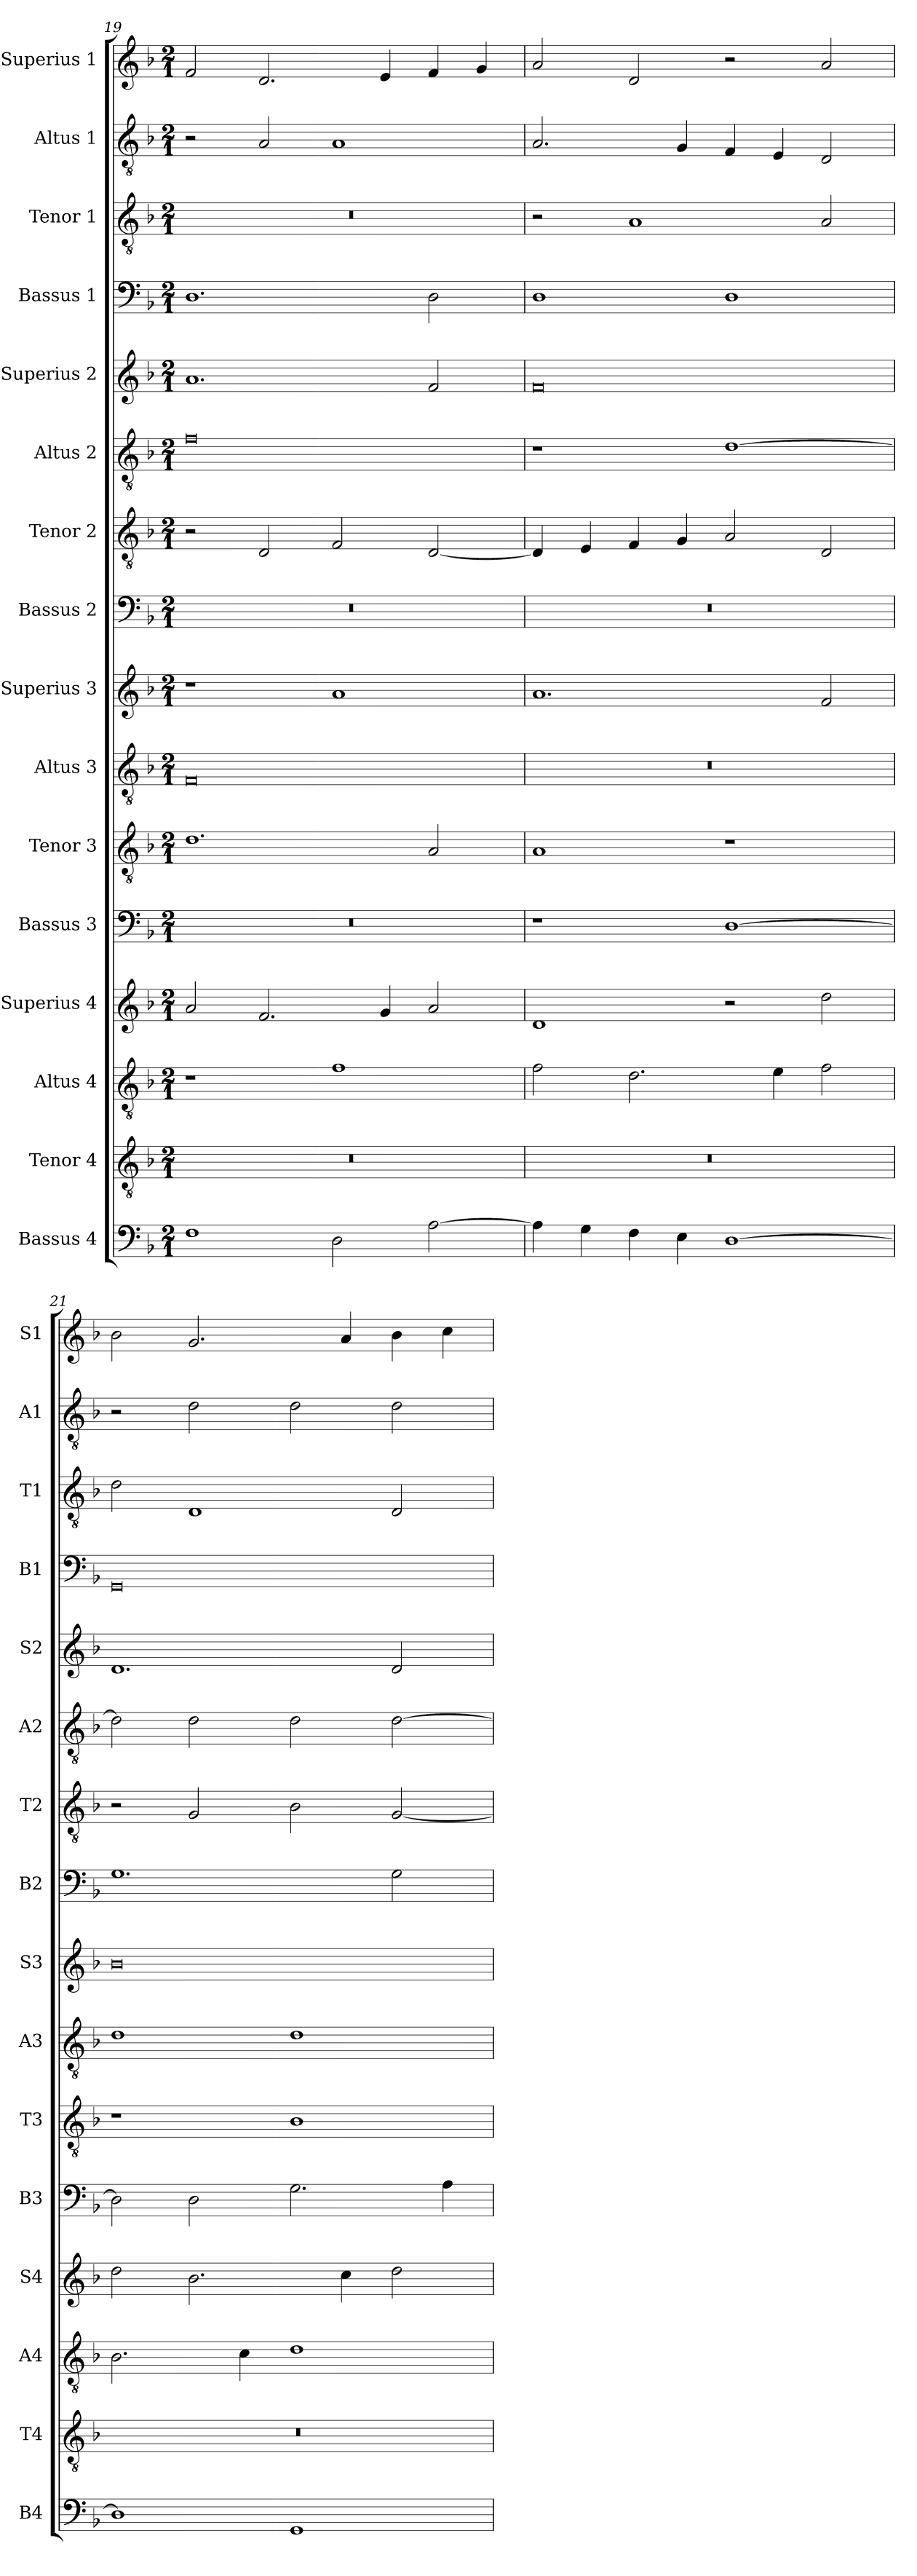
**kern	**kern	**kern	**kern	**kern	**kern	**kern	**kern	**kern	**kern	**kern	**kern	**kern	**kern	**kern	**kern
*part16	*part15	*part14	*part13	*part12	*part11	*part10	*part9	*part8	*part7	*part6	*part5	*part4	*part3	*part2	*part1
*staff16	*staff15	*staff14	*staff13	*staff12	*staff11	*staff10	*staff9	*staff8	*staff7	*staff6	*staff5	*staff4	*staff3	*staff2	*staff1
*I"Bassus 4	*I"Tenor 4	*I"Altus 4	*I"Superius 4	*I"Bassus 3	*I"Tenor 3	*I"Altus 3	*I"Superius 3	*I"Bassus 2	*I"Tenor 2	*I"Altus 2	*I"Superius 2	*I"Bassus 1	*I"Tenor 1	*I"Altus 1	*I"Superius 1
*I'B4	*I'T4	*I'A4	*I'S4	*I'B3	*I'T3	*I'A3	*I'S3	*I'B2	*I'T2	*I'A2	*I'S2	*I'B1	*I'T1	*I'A1	*I'S1
*clefF4	*clefGv2	*clefGv2	*clefG2	*clefF4	*clefGv2	*clefGv2	*clefG2	*clefF4	*clefGv2	*clefGv2	*clefG2	*clefF4	*clefGv2	*clefGv2	*clefG2
*k[b-]	*k[b-]	*k[b-]	*k[b-]	*k[b-]	*k[b-]	*k[b-]	*k[b-]	*k[b-]	*k[b-]	*k[b-]	*k[b-]	*k[b-]	*k[b-]	*k[b-]	*k[b-]
*M2/1	*M2/1	*M2/1	*M2/1	*M2/1	*M2/1	*M2/1	*M2/1	*M2/1	*M2/1	*M2/1	*M2/1	*M2/1	*M2/1	*M2/1	*M2/1
=19	=19	=19	=19	=19	=19	=19	=19	=19	=19	=19	=19	=19	=19	=19	=19
1F	0r	1r	2a	0r	1.d	0F	1r	0r	2r	0f	1.a	1.D	0r	2r	2f
.	.	.	2.f	.	.	.	.	.	2D	.	.	.	.	2A	2.d
2D	.	1f	.	.	.	.	1a	.	2F	.	.	.	.	1A	.
.	.	.	4g	.	.	.	.	.	.	.	.	.	.	.	4e
[2A	.	.	2a	.	2A	.	.	.	[2D	.	2f	2D	.	.	4f
.	.	.	.	.	.	.	.	.	.	.	.	.	.	.	4g
=20	=20	=20	=20	=20	=20	=20	=20	=20	=20	=20	=20	=20	=20	=20	=20
4A]	0r	2f	1d	1r	1A	0r	1.a	0r	4D]	1r	0f	1D	2r	2.A	2a
4G	.	.	.	.	.	.	.	.	4E	.	.	.	.	.	.
4F	.	2.d	.	.	.	.	.	.	4F	.	.	.	1A	.	2d
4E	.	.	.	.	.	.	.	.	4G	.	.	.	.	4G	.
[1D	.	.	2r	[1D	1r	.	.	.	2A	[1d	.	1D	.	4F	2r
.	.	4e	.	.	.	.	.	.	.	.	.	.	.	4E	.
.	.	2f	2dd	.	.	.	2f	.	2D	.	.	.	2A	2D	2a
=21	=21	=21	=21	=21	=21	=21	=21	=21	=21	=21	=21	=21	=21	=21	=21
1D]	0r	2.B-	2dd	2D]	1r	1d	0b-	1.G	2r	2d]	1.d	0GG	2d	2r	2b-
.	.	.	2.b-	2D	.	.	.	.	2G	2d	.	.	1D	2d	2.g
.	.	4c	.	.	.	.	.	.	.	.	.	.	.	.	.
1GG	.	1d	.	2.G	1B-	1d	.	.	2B-	2d	.	.	.	2d	.
.	.	.	4cc	.	.	.	.	.	.	.	.	.	.	.	4a
.	.	.	2dd	.	.	.	.	2G	[2G	[2d	2d	.	2D	2d	4b-
.	.	.	.	4A	.	.	.	.	.	.	.	.	.	.	4cc
=	=	=	=	=	=	=	=	=	=	=	=	=	=	=	=
*-	*-	*-	*-	*-	*-	*-	*-	*-	*-	*-	*-	*-	*-	*-	*-
